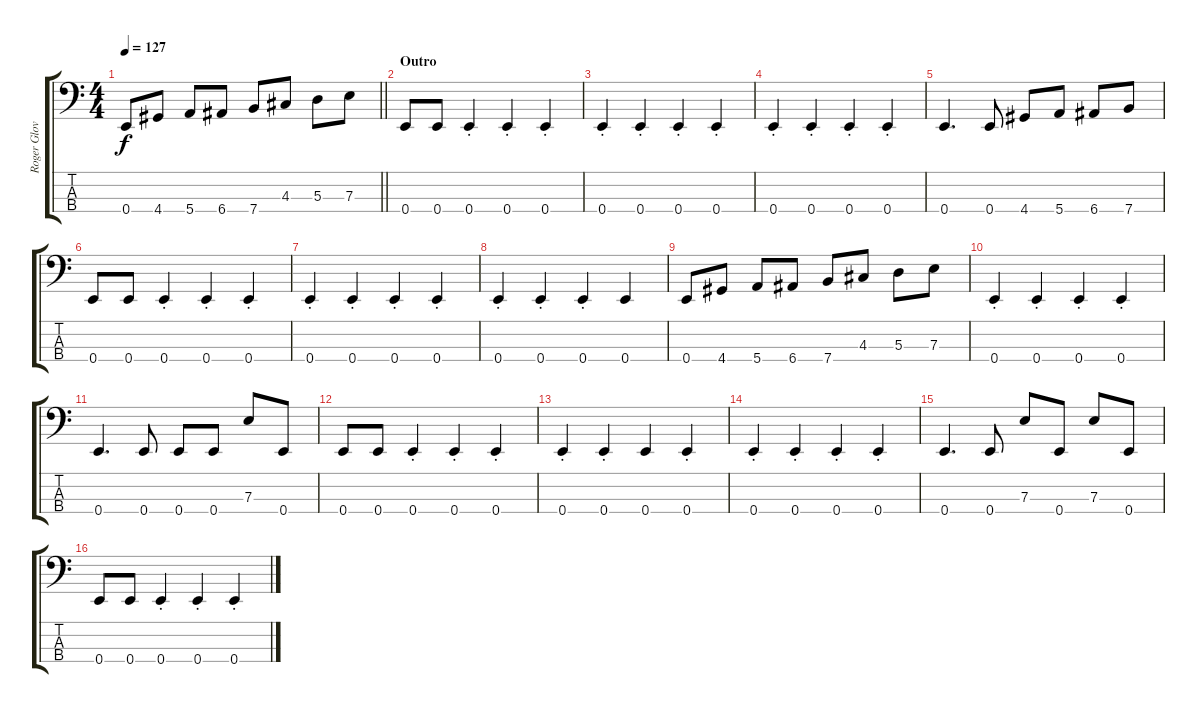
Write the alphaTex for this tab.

\track ("Roger Glover" "Roger Glov") {instrument electricbasspick}
\staff {score tabs}
\tuning (G2 D2 A1 E1) {hide}
\ts (4 4)
\tempo 127
\clef f4
\barLineRight lightlight
\ks c
0.4.8{dy f} 4.4.8 5.4.8 6.4.8 7.4.8 4.3.8 5.3.8 7.3.8 |
\section ("" "Outro")
0.4.8 0.4.8 0.4{st}.4 0.4{st}.4 0.4{st}.4 |
0.4{st}.4 0.4{st}.4 0.4{st}.4 0.4{st}.4 |
0.4{st}.4 0.4{st}.4 0.4{st}.4 0.4{st}.4 |
0.4.4{d} 0.4.8 4.4.8 5.4.8 6.4.8 7.4.8 |
0.4.8 0.4.8 0.4{st}.4 0.4{st}.4 0.4{st}.4 |
0.4{st}.4 0.4{st}.4 0.4{st}.4 0.4{st}.4 |
0.4{st}.4 0.4{st}.4 0.4{st}.4 0.4.4 |
0.4.8 4.4.8 5.4.8 6.4.8 7.4.8 4.3.8 5.3.8 7.3.8 |
0.4{st}.4 0.4{st}.4 0.4{st}.4 0.4{st}.4 |
0.4.4{d} 0.4.8 0.4.8 0.4.8 7.3.8 0.4.8 |
0.4.8 0.4.8 0.4{st}.4 0.4{st}.4 0.4{st}.4 |
0.4{st}.4 0.4{st}.4 0.4.4 0.4{st}.4 |
0.4{st}.4 0.4{st}.4 0.4{st}.4 0.4{st}.4 |
0.4.4{d} 0.4.8 7.3.8 0.4.8 7.3.8 0.4.8 |
0.4.8 0.4.8 0.4{st}.4 0.4{st}.4 0.4{st}.4
